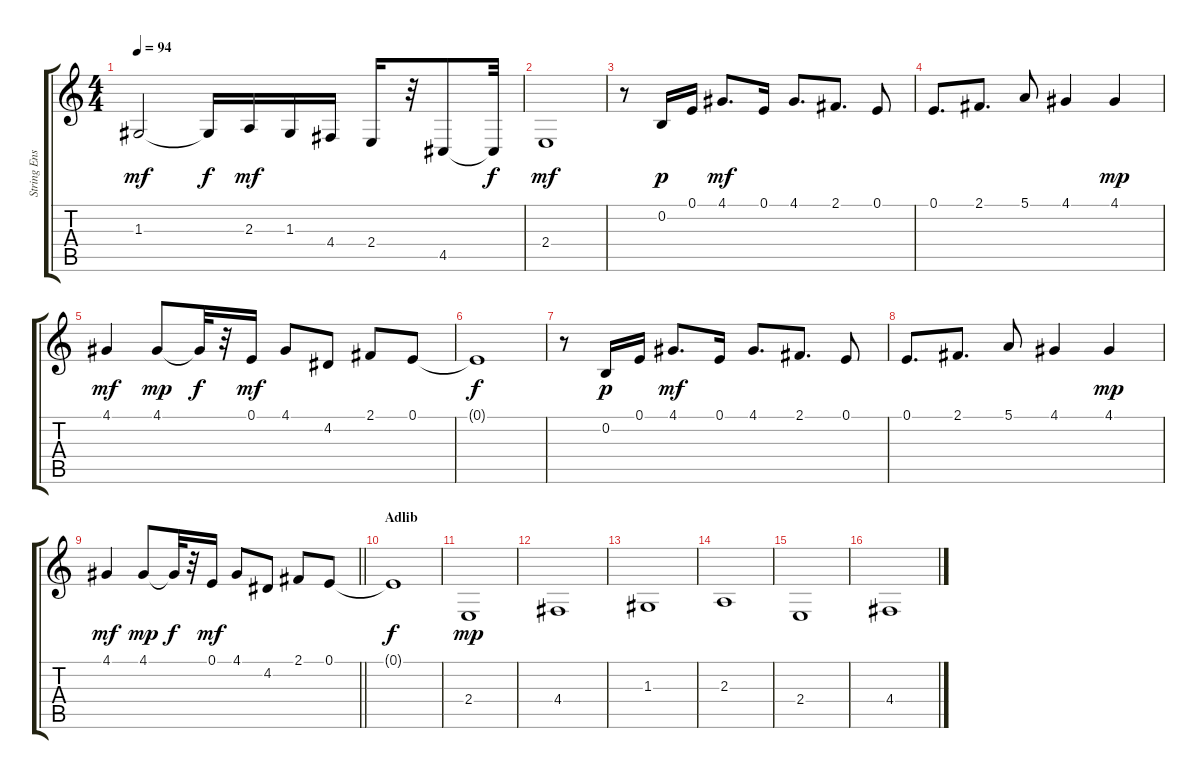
\track ("String Ensemble IV" "String Ens") {instrument stringensemble1}
\staff {score tabs}
\tuning (E4 B3 G3 D3 A2 E2) {hide}
\ts (4 4)
\tempo 94
\clef g2
\ks c
1.3.2{dy mf} 1.3{t}.16{dy f} 2.3.16{dy mf} 1.3.16 4.4.16 2.4.16 r.32 4.5.8 4.5{t}.32{dy f} |
2.4.1{dy mf} |
r.8 0.2.16{dy p} 0.1.16 4.1.8{d dy mf} 0.1.16 4.1.8{d} 2.1.8{d} 0.1.8 |
0.1.8{d} 2.1.8{d} 5.1.8 4.1.4 4.1.4{dy mp} |
4.1.4{dy mf} 4.1.8{dy mp} 4.1{t}.32{dy f} r.32 0.1.16{dy mf} 4.1.8 4.2.8 2.1.8 0.1.8 |
0.1{t}.1{dy f} |
r.8 0.2.16{dy p} 0.1.16 4.1.8{d dy mf} 0.1.16 4.1.8{d} 2.1.8{d} 0.1.8 |
0.1.8{d} 2.1.8{d} 5.1.8 4.1.4 4.1.4{dy mp} |
\barLineRight lightlight
4.1.4{dy mf} 4.1.8{dy mp} 4.1{t}.32{dy f} r.32 0.1.16{dy mf} 4.1.8 4.2.8 2.1.8 0.1.8 |
\section ("" "Adlib")
0.1{t}.1{dy f} |
2.4.1{dy mp} |
4.4.1 |
1.3.1 |
2.3.1 |
2.4.1 |
4.4.1
